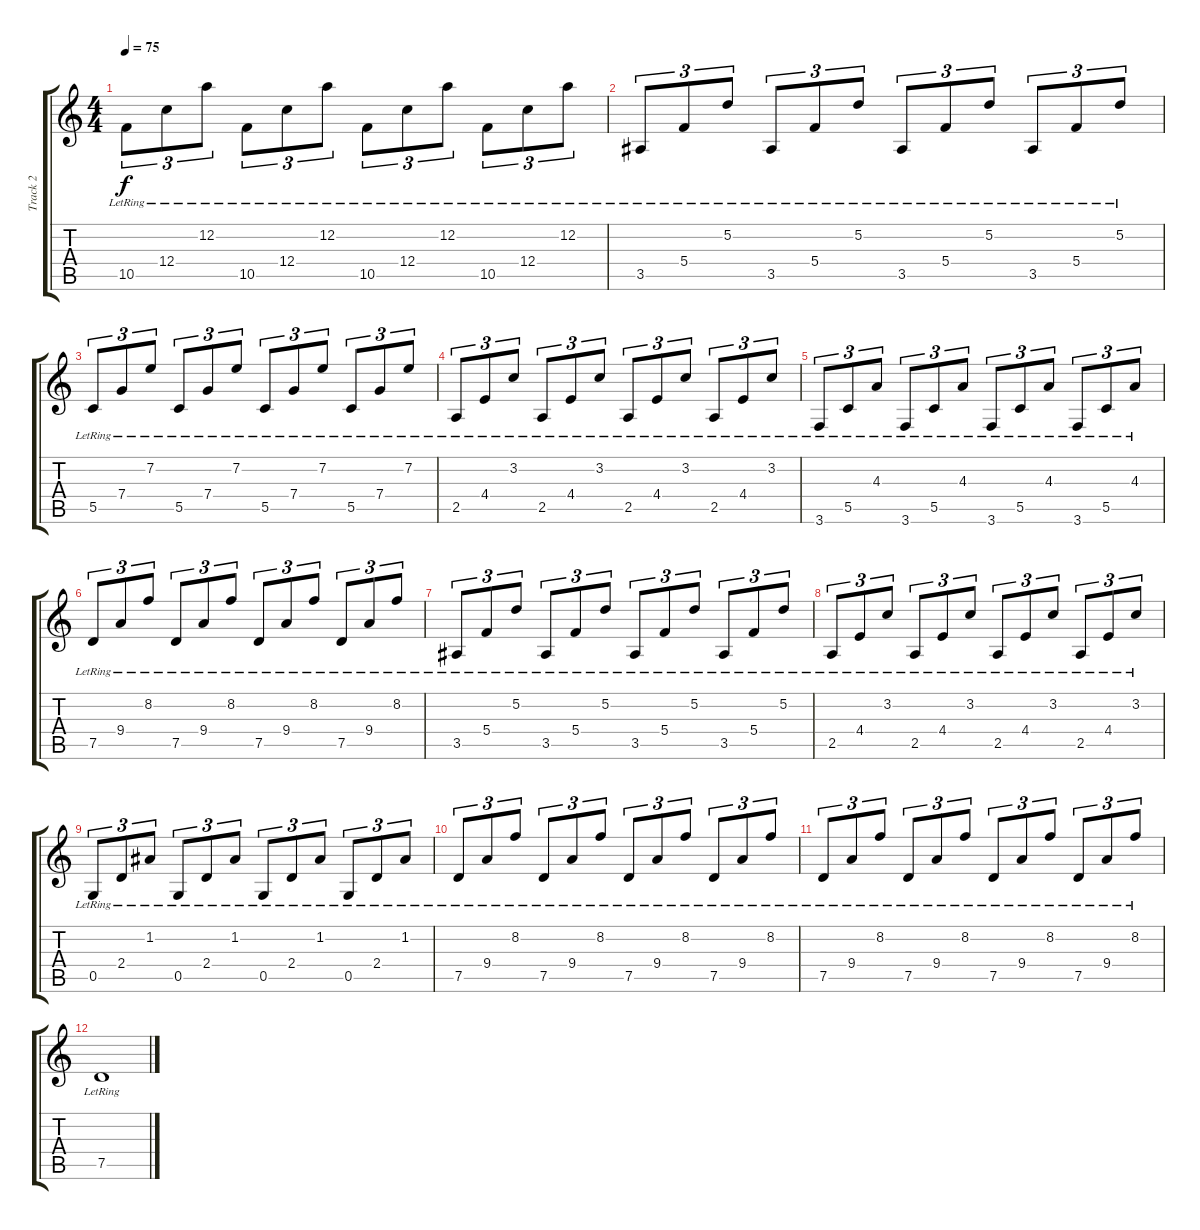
\track ("Track 2" "Track 2") {instrument acousticguitarsteel}
\staff {score tabs}
\tuning (D4 A3 F3 C3 G2 D2) {hide}
\ts (4 4)
\tempo 75
\clef g2
\ks c
10.5{lr}.8{tu (3 2) dy f} 12.4{lr}.8{tu (3 2)} 12.2{lr}.8{tu (3 2)} 10.5{lr}.8{tu (3 2)} 12.4{lr}.8{tu (3 2)} 12.2{lr}.8{tu (3 2)} 10.5{lr}.8{tu (3 2)} 12.4{lr}.8{tu (3 2)} 12.2{lr}.8{tu (3 2)} 10.5{lr}.8{tu (3 2)} 12.4{lr}.8{tu (3 2)} 12.2{lr}.8{tu (3 2)} |
3.5{lr}.8{tu (3 2)} 5.4{lr}.8{tu (3 2)} 5.2{lr}.8{tu (3 2)} 3.5{lr}.8{tu (3 2)} 5.4{lr}.8{tu (3 2)} 5.2{lr}.8{tu (3 2)} 3.5{lr}.8{tu (3 2)} 5.4{lr}.8{tu (3 2)} 5.2{lr}.8{tu (3 2)} 3.5{lr}.8{tu (3 2)} 5.4{lr}.8{tu (3 2)} 5.2{lr}.8{tu (3 2)} |
5.5{lr}.8{tu (3 2)} 7.4{lr}.8{tu (3 2)} 7.2{lr}.8{tu (3 2)} 5.5{lr}.8{tu (3 2)} 7.4{lr}.8{tu (3 2)} 7.2{lr}.8{tu (3 2)} 5.5{lr}.8{tu (3 2)} 7.4{lr}.8{tu (3 2)} 7.2{lr}.8{tu (3 2)} 5.5{lr}.8{tu (3 2)} 7.4{lr}.8{tu (3 2)} 7.2{lr}.8{tu (3 2)} |
2.5{lr}.8{tu (3 2)} 4.4{lr}.8{tu (3 2)} 3.2{lr}.8{tu (3 2)} 2.5{lr}.8{tu (3 2)} 4.4{lr}.8{tu (3 2)} 3.2{lr}.8{tu (3 2)} 2.5{lr}.8{tu (3 2)} 4.4{lr}.8{tu (3 2)} 3.2{lr}.8{tu (3 2)} 2.5{lr}.8{tu (3 2)} 4.4{lr}.8{tu (3 2)} 3.2{lr}.8{tu (3 2)} |
3.6{lr}.8{tu (3 2)} 5.5{lr}.8{tu (3 2)} 4.3{lr}.8{tu (3 2)} 3.6{lr}.8{tu (3 2)} 5.5{lr}.8{tu (3 2)} 4.3{lr}.8{tu (3 2)} 3.6{lr}.8{tu (3 2)} 5.5{lr}.8{tu (3 2)} 4.3{lr}.8{tu (3 2)} 3.6{lr}.8{tu (3 2)} 5.5{lr}.8{tu (3 2)} 4.3{lr}.8{tu (3 2)} |
7.5{lr}.8{tu (3 2)} 9.4{lr}.8{tu (3 2)} 8.2{lr}.8{tu (3 2)} 7.5{lr}.8{tu (3 2)} 9.4{lr}.8{tu (3 2)} 8.2{lr}.8{tu (3 2)} 7.5{lr}.8{tu (3 2)} 9.4{lr}.8{tu (3 2)} 8.2{lr}.8{tu (3 2)} 7.5{lr}.8{tu (3 2)} 9.4{lr}.8{tu (3 2)} 8.2{lr}.8{tu (3 2)} |
3.5{lr}.8{tu (3 2)} 5.4{lr}.8{tu (3 2)} 5.2{lr}.8{tu (3 2)} 3.5{lr}.8{tu (3 2)} 5.4{lr}.8{tu (3 2)} 5.2{lr}.8{tu (3 2)} 3.5{lr}.8{tu (3 2)} 5.4{lr}.8{tu (3 2)} 5.2{lr}.8{tu (3 2)} 3.5{lr}.8{tu (3 2)} 5.4{lr}.8{tu (3 2)} 5.2{lr}.8{tu (3 2)} |
2.5{lr}.8{tu (3 2)} 4.4{lr}.8{tu (3 2)} 3.2{lr}.8{tu (3 2)} 2.5{lr}.8{tu (3 2)} 4.4{lr}.8{tu (3 2)} 3.2{lr}.8{tu (3 2)} 2.5{lr}.8{tu (3 2)} 4.4{lr}.8{tu (3 2)} 3.2{lr}.8{tu (3 2)} 2.5{lr}.8{tu (3 2)} 4.4{lr}.8{tu (3 2)} 3.2{lr}.8{tu (3 2)} |
0.5{lr}.8{tu (3 2)} 2.4{lr}.8{tu (3 2)} 1.2{lr}.8{tu (3 2)} 0.5{lr}.8{tu (3 2)} 2.4{lr}.8{tu (3 2)} 1.2{lr}.8{tu (3 2)} 0.5{lr}.8{tu (3 2)} 2.4{lr}.8{tu (3 2)} 1.2{lr}.8{tu (3 2)} 0.5{lr}.8{tu (3 2)} 2.4{lr}.8{tu (3 2)} 1.2{lr}.8{tu (3 2)} |
7.5{lr}.8{tu (3 2)} 9.4{lr}.8{tu (3 2)} 8.2{lr}.8{tu (3 2)} 7.5{lr}.8{tu (3 2)} 9.4{lr}.8{tu (3 2)} 8.2{lr}.8{tu (3 2)} 7.5{lr}.8{tu (3 2)} 9.4{lr}.8{tu (3 2)} 8.2{lr}.8{tu (3 2)} 7.5{lr}.8{tu (3 2)} 9.4{lr}.8{tu (3 2)} 8.2{lr}.8{tu (3 2)} |
7.5{lr}.8{tu (3 2)} 9.4{lr}.8{tu (3 2)} 8.2{lr}.8{tu (3 2)} 7.5{lr}.8{tu (3 2)} 9.4{lr}.8{tu (3 2)} 8.2{lr}.8{tu (3 2)} 7.5{lr}.8{tu (3 2)} 9.4{lr}.8{tu (3 2)} 8.2{lr}.8{tu (3 2)} 7.5{lr}.8{tu (3 2)} 9.4{lr}.8{tu (3 2)} 8.2{lr}.8{tu (3 2)} |
7.5{lr}.1
